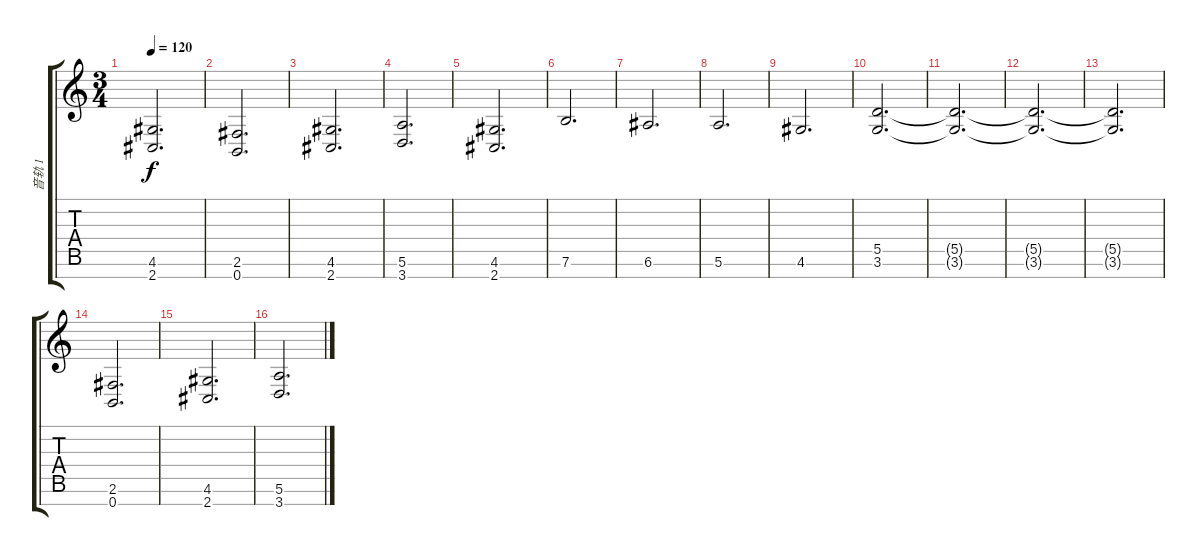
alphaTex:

\track ("音轨 1" "音轨 1") {instrument distortionguitar}
\staff {score tabs}
\tuning (E4 B3 G3 D3 A2 E2 B1) {hide}
\ts (3 4)
\tempo 120
\clef g2
\ks c
(4.6 2.7).2{d dy f} |
(2.6 0.7).2{d} |
(4.6 2.7).2{d} |
(5.6 3.7).2{d} |
(4.6 2.7).2{d} |
7.6.2{d} |
6.6.2{d} |
5.6.2{d} |
4.6.2{d} |
(5.5 3.6).2{d} |
(5.5{t} 3.6{t}).2{d} |
(5.5{t} 3.6{t}).2{d} |
(5.5{t} 3.6{t}).2{d} |
(2.6 0.7).2{d} |
(4.6 2.7).2{d} |
(5.6 3.7).2{d}
